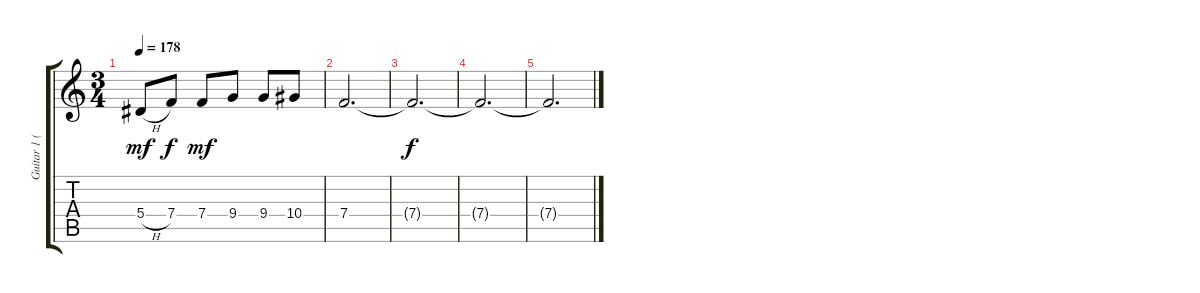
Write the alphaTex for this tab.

\track ("Guitar 1 (Lead)" "Guitar 1 (") {instrument distortionguitar}
\staff {score tabs}
\tuning (C4 G3 Eb3 Bb2 F2 C2) {hide}
\ts (3 4)
\tempo 178
\clef g2
\ks c
5.4{h}.8{dy mf} 7.4.8{dy f} 7.4.8{dy mf} 9.4.8 9.4.8 10.4.8 |
7.4.2{d} |
7.4{t}.2{d dy f} |
7.4{t}.2{d} |
7.4{t}.2{d}
